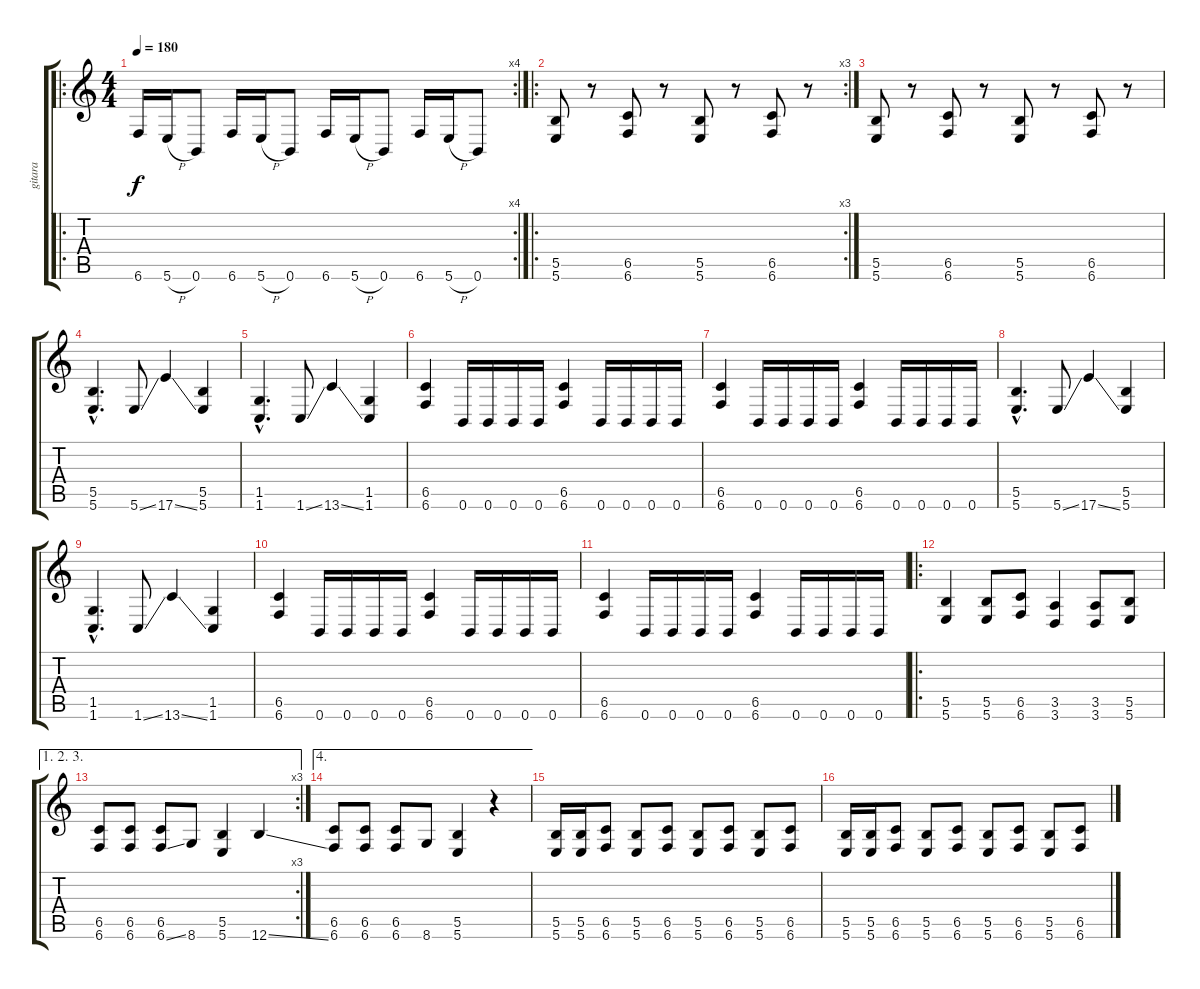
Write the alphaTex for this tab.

\track ("gitara" "gitara") {instrument distortionguitar}
\staff {score tabs}
\tuning (Db4 Ab3 E3 B2 Gb2 B1) {hide}
\ro
\rc 4
\ts (4 4)
\tempo 180
\clef g2
\ks c
6.6.16{dy f} 5.6{h}.16 0.6.8 6.6.16 5.6{h}.16 0.6.8 6.6.16 5.6{h}.16 0.6.8 6.6.16 5.6{h}.16 0.6.8 |
\ro
\rc 3
(5.5 5.6).8 r.8 (6.5 6.6).8 r.8 (5.5 5.6).8 r.8 (6.5 6.6).8 r.8 |
(5.5 5.6).8 r.8 (6.5 6.6).8 r.8 (5.5 5.6).8 r.8 (6.5 6.6).8 r.8 |
(5.5{hac} 5.6{hac}).4{d} 5.6{ss}.8 17.6{ss}.4 (5.5 5.6).4 |
(1.5{hac} 1.6{hac}).4{d} 1.6{ss}.8 13.6{ss}.4 (1.5 1.6).4 |
(6.5 6.6).4 0.6.16 0.6.16 0.6.16 0.6.16 (6.5 6.6).4 0.6.16 0.6.16 0.6.16 0.6.16 |
(6.5 6.6).4 0.6.16 0.6.16 0.6.16 0.6.16 (6.5 6.6).4 0.6.16 0.6.16 0.6.16 0.6.16 |
(5.5{hac} 5.6{hac}).4{d} 5.6{ss}.8 17.6{ss}.4 (5.5 5.6).4 |
(1.5{hac} 1.6{hac}).4{d} 1.6{ss}.8 13.6{ss}.4 (1.5 1.6).4 |
(6.5 6.6).4 0.6.16 0.6.16 0.6.16 0.6.16 (6.5 6.6).4 0.6.16 0.6.16 0.6.16 0.6.16 |
(6.5 6.6).4 0.6.16 0.6.16 0.6.16 0.6.16 (6.5 6.6).4 0.6.16 0.6.16 0.6.16 0.6.16 |
\ro
(5.5 5.6).4 (5.5 5.6).8 (6.5 6.6).8 (3.5 3.6).4 (3.5 3.6).8 (5.5 5.6).8 |
\ae (1 2 3)
\rc 3
(6.5 6.6).8 (6.5 6.6).8 (6.5 6.6{ss}).8 8.6.8 (5.5 5.6).4 12.6{ss}.4 |
\ae 4
(6.5 6.6).8 (6.5 6.6).8 (6.5 6.6).8 8.6.8 (5.5 5.6).4 r.4 |
(5.5 5.6).16 (5.5 5.6).16 (6.5 6.6).8 (5.5 5.6).8 (6.5 6.6).8 (5.5 5.6).8 (6.5 6.6).8 (5.5 5.6).8 (6.5 6.6).8 |
(5.5 5.6).16 (5.5 5.6).16 (6.5 6.6).8 (5.5 5.6).8 (6.5 6.6).8 (5.5 5.6).8 (6.5 6.6).8 (5.5 5.6).8 (6.5 6.6).8
